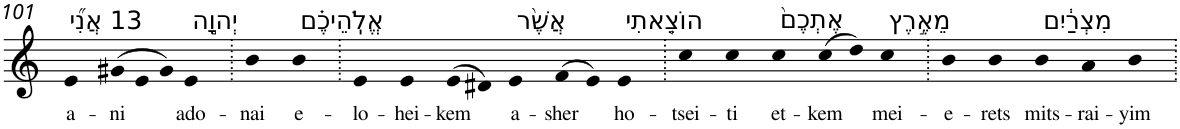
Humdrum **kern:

**kern	**text
*part1	*part1
*staff1	*staff1
*I"Piano	*
*I'Pno	*
!!LO:PB:g=z
*clefG2	*
*k[]	*
=101	=101
!LO:TX:a:t=13 אֲנִ֞י	!
!	!LO:LY:b
4e	a-
*Xtuplet	*
!	!LO:LY:b
(>12g#X	-ni
12e	.
12g#)	.
!LO:TX:a:t=יְהוָ֣ה	!
!	!LO:LY:b
4e	ado-
=102.	=102.
!	!LO:LY:b
4b	-nai
!LO:TX:a:t=אֱלֹֽהֵיכֶ֗ם	!
!	!LO:LY:b
4b	e-
=103.	=103.
!	!LO:LY:b
4e	-lo-
!	!LO:LY:b
4e	-hei-
!	!LO:LY:b
(>8e	-kem
8d#X)	.
!LO:TX:a:t=אֲשֶׁ֨ר	!
!	!LO:LY:b
4e	a-
!	!LO:LY:b
(>8f	-sher
8e)	.
!LO:TX:a:t=הוֹצֵ֤אתִי	!
!	!LO:LY:b
4e	ho-
=104.	=104.
!	!LO:LY:b
4cc	-tsei-
!	!LO:LY:b
4cc	-ti
!LO:TX:a:t=אֶתְכֶם֙	!
!	!LO:LY:b
4cc	et-
!	!LO:LY:b
(>8cc	-kem
8dd)	.
!LO:TX:a:t=מֵאֶ֣רֶץ	!
!	!LO:LY:b
4cc	mei-
=105.	=105.
!	!LO:LY:b
4b	-e-
!	!LO:LY:b
4b	-rets
!LO:TX:a:t=מִצְרַ֔יִם	!
!	!LO:LY:b
4b	mits-
!	!LO:LY:b
4a	-rai-
!	!LO:LY:b
4b	-yim
=.	=.
*-	*-
